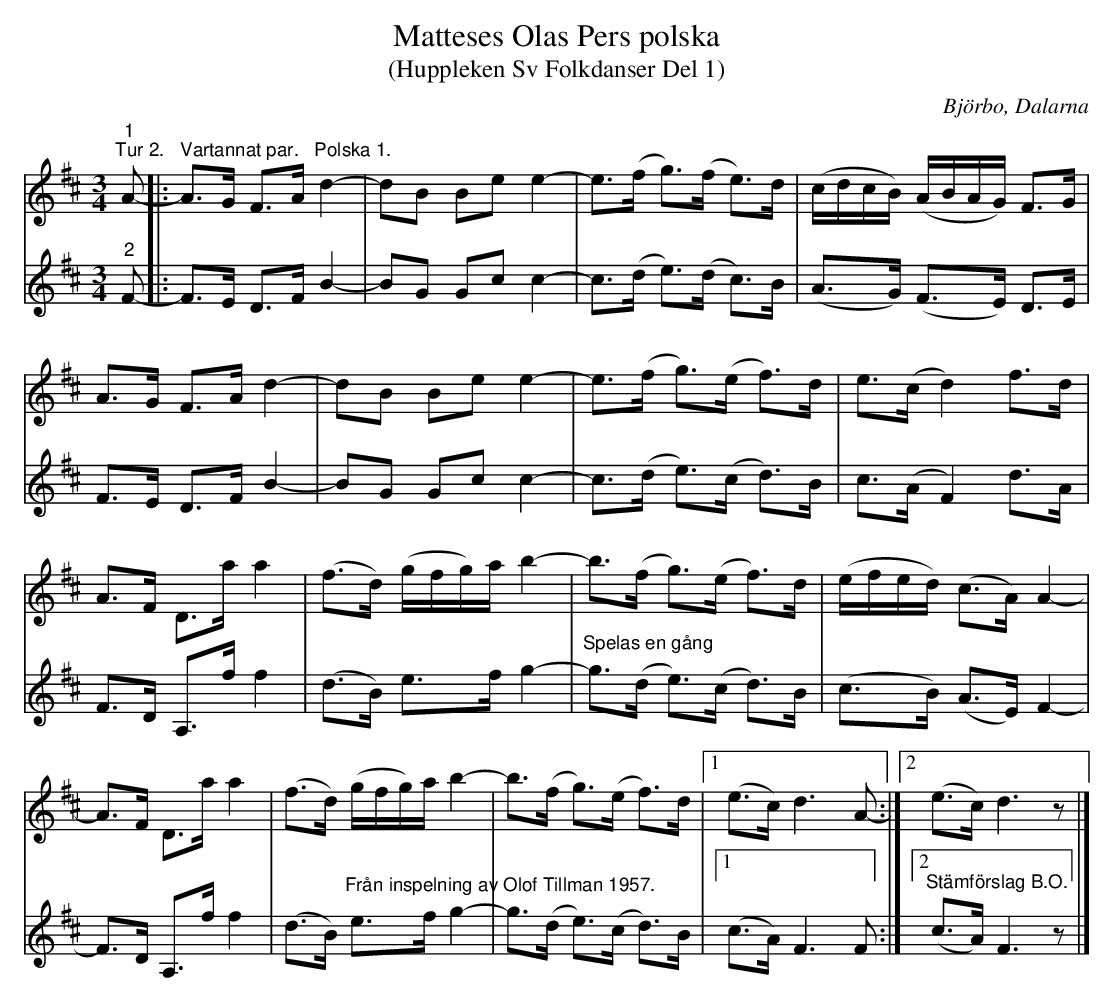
X:1
T:Matteses Olas Pers polska
T:(Huppleken Sv Folkdanser Del 1)
O:Björbo, Dalarna
L:1/8
M:3/4
K:D
V:1
"^1""^Tur 2.   Vartannat par.   Polska 1." A- |: A>G F>A d2- | dB Be e2- | e>(f g>)(f e>)d |(c/d/c/B/) (A/B/A/G/) F>G |
A>G F>A d2- | dB Be e2- | e>(f g>)(e f>)d | e>(c d2) f>d |
A>F D>a a2 | (f>d) (g/f/g/)a/ b2- | b>(f g>)(e f>)d | (e/f/e/d/) (c>A) A2- |
A>F D>a a2 | (f>d) (g/f/g/)a/ b2- | b>(f g>)(e f>)d |1 (e>c) d3 A- :|2 (e>c) d3 z |]
V:2
"^2" F- |: F>E D>F B2- | BG Gc c2- | c>(d e>)(d c>)B | (A>G) (F>E) D>E |
F>E D>F B2- | BG Gc c2- | c>(d e>)(c d>)B | c>(A F2) d>A |
F>D A,>f f2 | (d>B) e>f g2- | "^Spelas en gång" g>(d e>)(c d>)B | (c>B) (A>E) F2- |
F>D A,>f f2 | (d>B)"^Från inspelning av Olof Tillman 1957." e>f g2- | g>(d e>)(c d>)B |1 (c>A) F3 F :|2"^Stämförslag B.O." (c>A) F3 z |]
